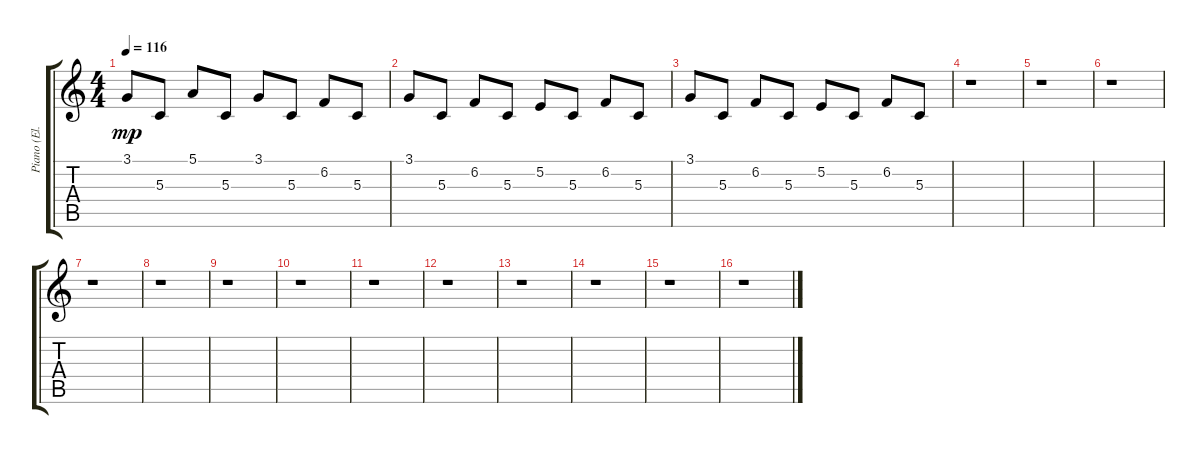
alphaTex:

\track ("Piano (El. Grand)   " "Piano (El.") {instrument electricgrandpiano}
\staff {score tabs}
\tuning (E4 B3 G3 D3 A2 E2) {hide}
\ts (4 4)
\tempo 116
\clef g2
\ks c
3.1.8{dy mp} 5.3.8 5.1.8 5.3.8 3.1.8 5.3.8 6.2.8 5.3.8 |
3.1.8 5.3.8 6.2.8 5.3.8 5.2.8 5.3.8 6.2.8 5.3.8 |
3.1.8 5.3.8 6.2.8 5.3.8 5.2.8 5.3.8 6.2.8 5.3.8 |
r.1 |
r.1 |
r.1 |
r.1 |
r.1 |
r.1 |
r.1 |
r.1 |
r.1 |
r.1 |
r.1 |
r.1 |
r.1
